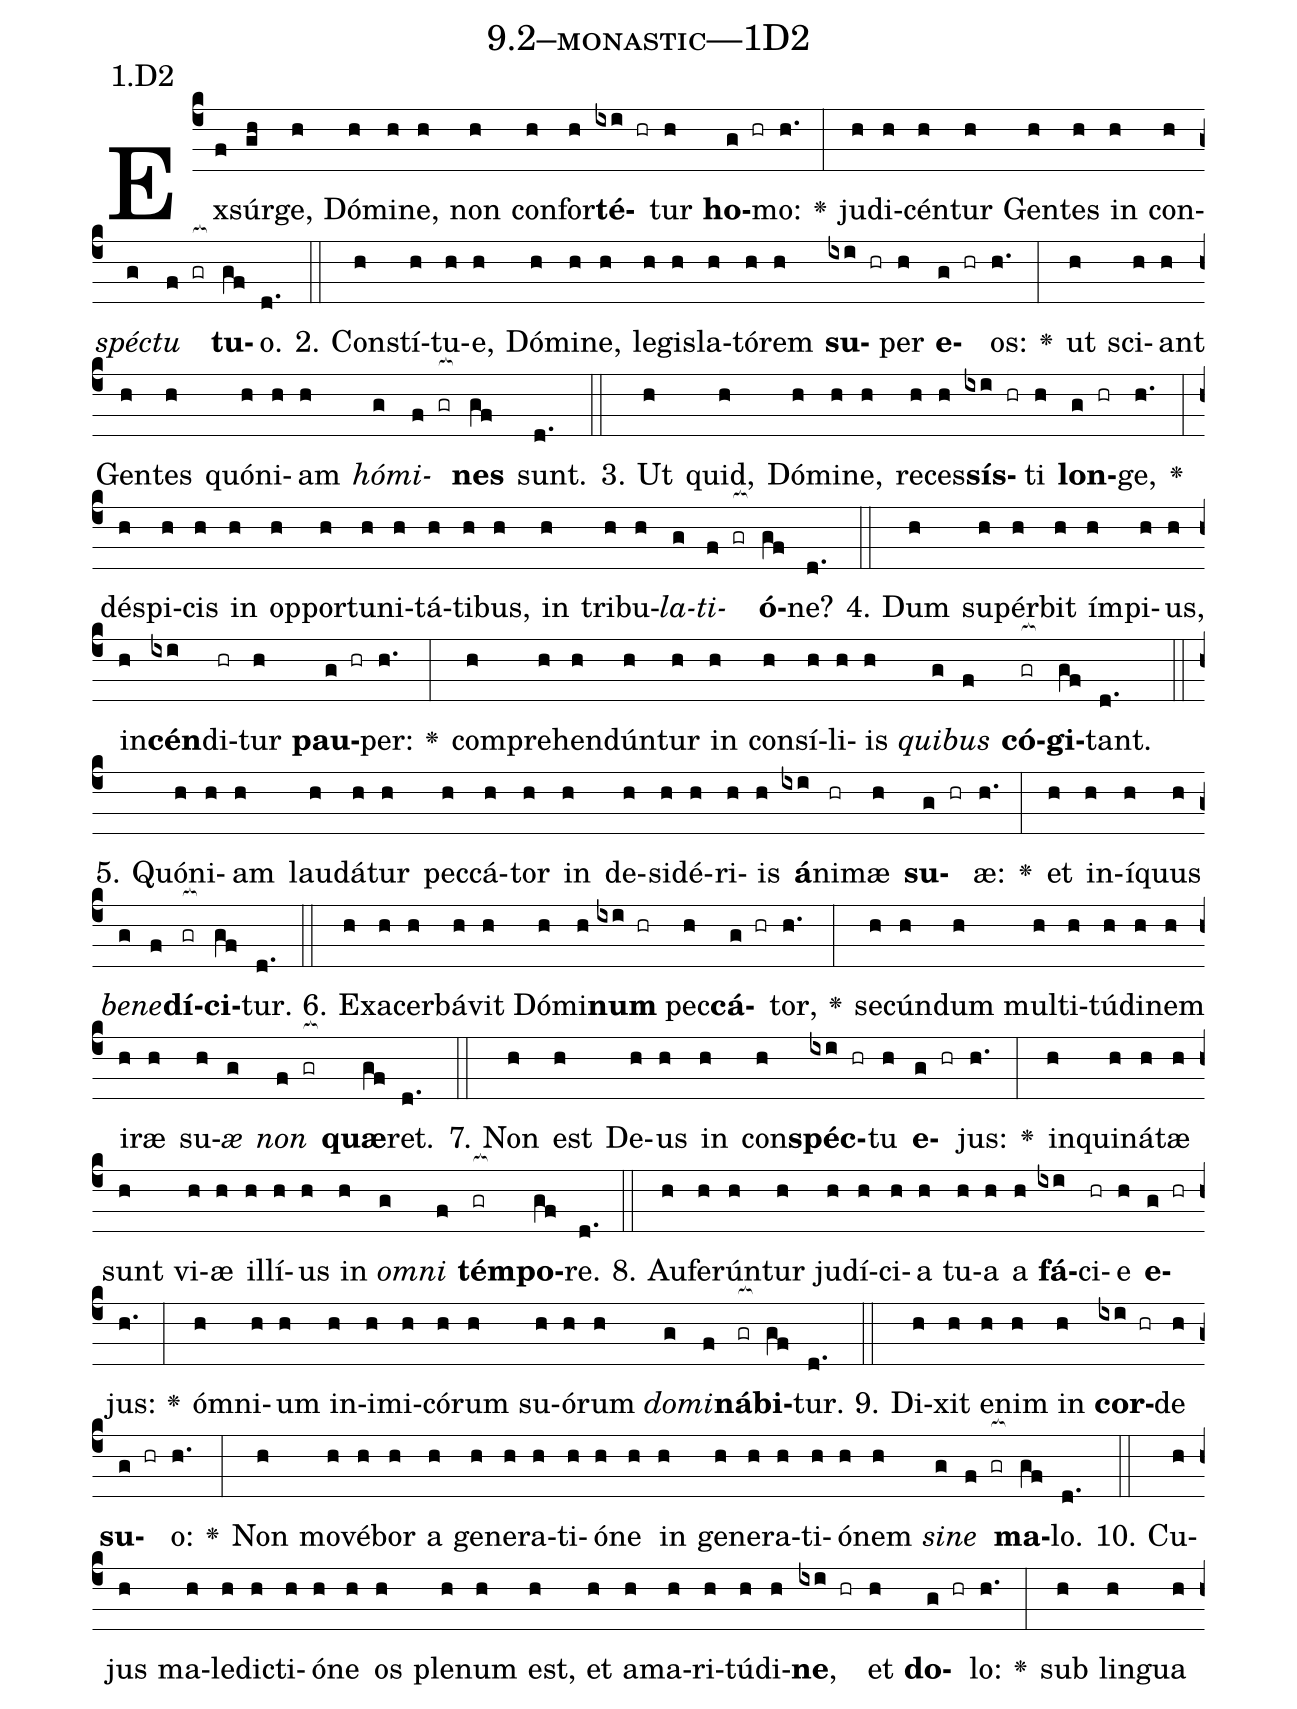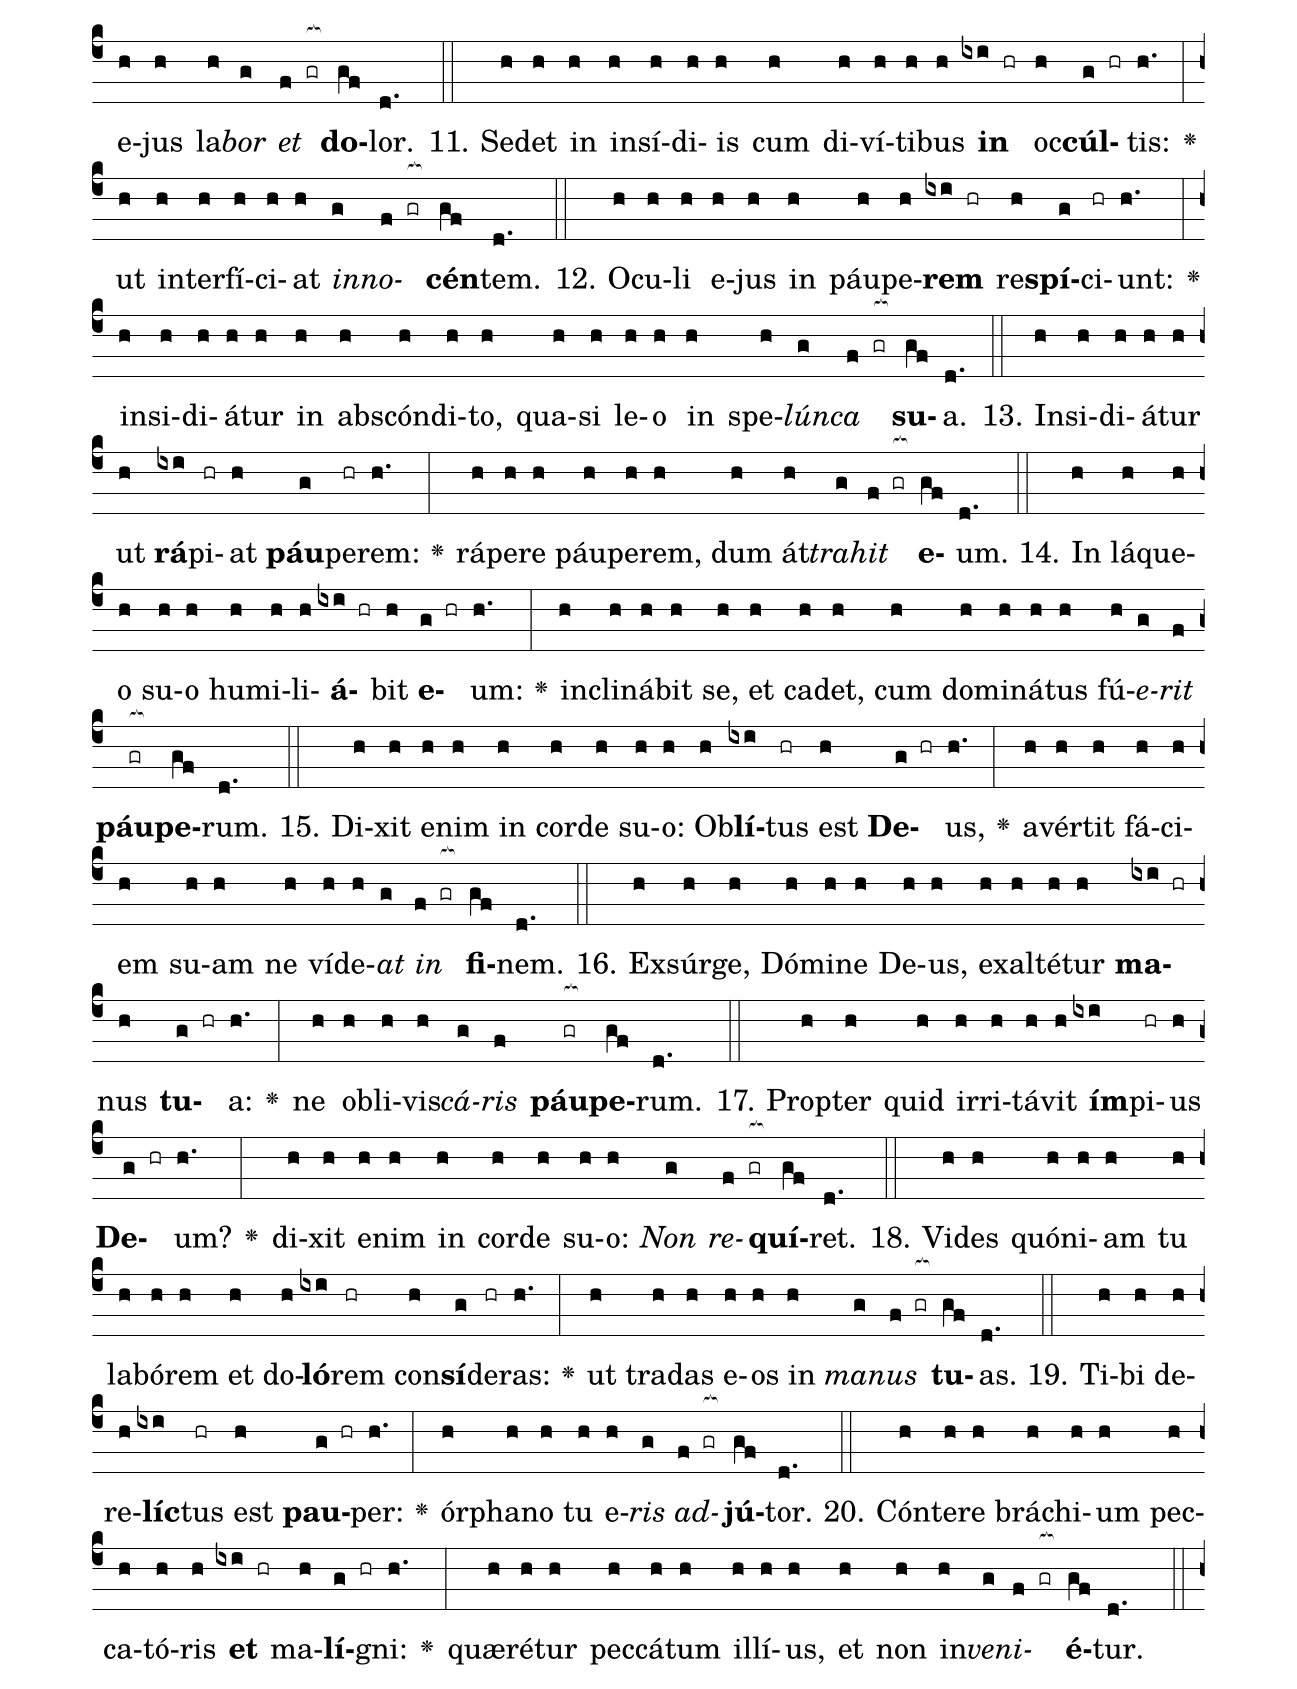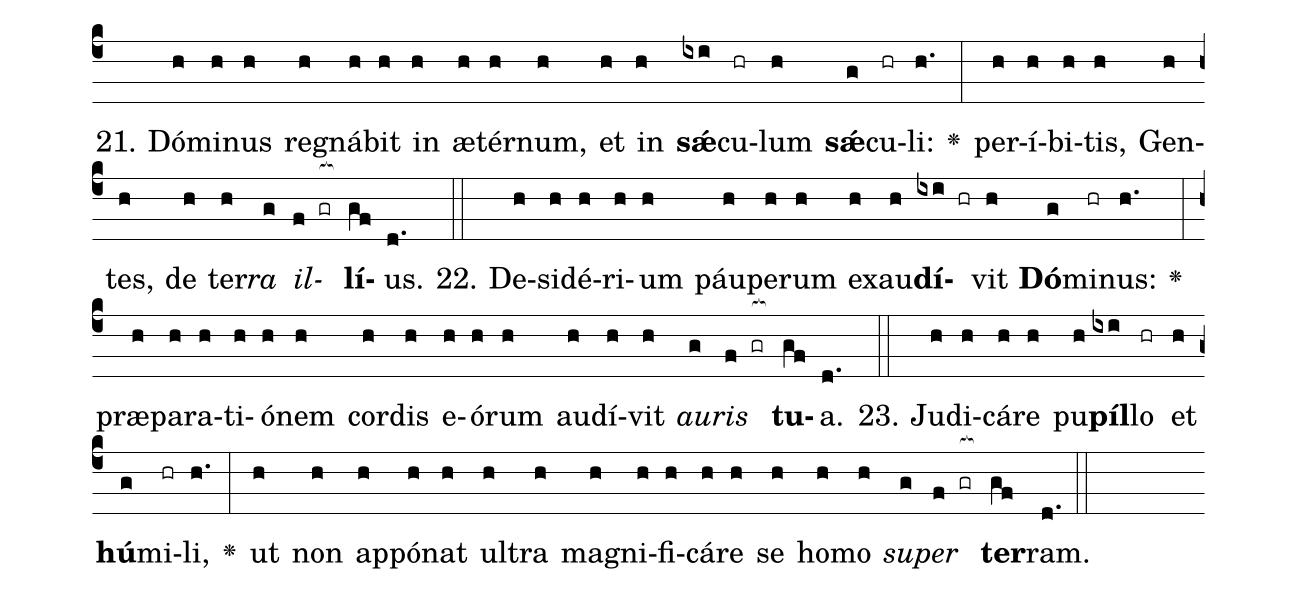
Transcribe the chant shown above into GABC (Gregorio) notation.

name: 9.2--monastic---1D2;
annotation: 1.D2;
%%
(c4)Ex(f)súr(gh)ge,(h) Dó(h)mi(h)ne,(h) non(h) con(h)for(h)<b>té</b>(ixi hr)tur(h) <b>ho</b>(g hr)mo:(h.) <v>\greheightstar</v>(:) ju(h)di(h)cén(h)tur(h) Gen(h)tes(h) in(h) con(h)<i>spéc</i>(g)<i>tu</i>(f gr[ocb:1{]) <b>tu</b>(gf[ocb:0}])o.(d.) (::)
2. Con(h)stí(h)tu(h)e,(h) Dó(h)mi(h)ne,(h) le(h)gis(h)la(h)tó(h)rem(h) <b>su</b>(ixi hr)per(h) <b>e</b>(g hr)os:(h.) <v>\greheightstar</v>(:) ut(h) sci(h)ant(h) Gen(h)tes(h) quón(h)i(h)am(h) <i>hó</i>(g)<i>mi</i>(f gr[ocb:1{])<b>nes</b>(gf[ocb:0}]) sunt.(d.) (::)
3. Ut(h) quid,(h) Dó(h)mi(h)ne,(h) re(h)ces(h)<b>sís</b>(ixi hr)ti(h) <b>lon</b>(g hr)ge,(h.) <v>\greheightstar</v>(:) dé(h)spi(h)cis(h) in(h) op(h)por(h)tu(h)ni(h)tá(h)ti(h)bus,(h) in(h) tri(h)bu(h)<i>la</i>(g)<i>ti</i>(f gr[ocb:1{])<b>ó</b>(gf[ocb:0}])ne?(d.) (::)
4. Dum(h) su(h)pér(h)bit(h) ím(h)pi(h)us,(h) in(h)<b>cén</b>(ixi)di(hr)tur(h) <b>pau</b>(g hr)per:(h.) <v>\greheightstar</v>(:) com(h)pre(h)hen(h)dún(h)tur(h) in(h) con(h)sí(h)li(h)is(h) <i>qui</i>(g)<i>bus</i>(f) <b>có</b>(gr[ocb:1{])<b>gi</b>(gf[ocb:0}])tant.(d.) (::)
5. Quón(h)i(h)am(h) lau(h)dá(h)tur(h) pec(h)cá(h)tor(h) in(h) de(h)si(h)dé(h)ri(h)is(h) <b>á</b>(ixi)ni(hr)mæ(h) <b>su</b>(g hr)æ:(h.) <v>\greheightstar</v>(:) et(h) in(h)í(h)quus(h) <i>be</i>(g)<i>ne</i>(f)<b>dí</b>(gr[ocb:1{])<b>ci</b>(gf[ocb:0}])tur.(d.) (::)
6. Ex(h)a(h)cer(h)bá(h)vit(h) Dó(h)mi(h)<b>num</b>(ixi hr) pec(h)<b>cá</b>(g hr)tor,(h.) <v>\greheightstar</v>(:) se(h)cún(h)dum(h) mul(h)ti(h)tú(h)di(h)nem(h) i(h)ræ(h) su(h)<i>æ</i>(g) <i>non</i>(f gr[ocb:1{]) <b>quæ</b>(gf[ocb:0}])ret.(d.) (::)
7. Non(h) est(h) De(h)us(h) in(h) con(h)<b>spéc</b>(ixi hr)tu(h) <b>e</b>(g hr)jus:(h.) <v>\greheightstar</v>(:) in(h)qui(h)ná(h)tæ(h) sunt(h) vi(h)æ(h) il(h)lí(h)us(h) in(h) <i>om</i>(g)<i>ni</i>(f) <b>tém</b>(gr[ocb:1{])<b>po</b>(gf[ocb:0}])re.(d.) (::)
8. Au(h)fe(h)rún(h)tur(h) ju(h)dí(h)ci(h)a(h) tu(h)a(h) a(h) <b>fá</b>(ixi)ci(hr)e(h) <b>e</b>(g hr)jus:(h.) <v>\greheightstar</v>(:) óm(h)ni(h)um(h) in(h)i(h)mi(h)có(h)rum(h) su(h)ó(h)rum(h) <i>do</i>(g)<i>mi</i>(f)<b>ná</b>(gr[ocb:1{])<b>bi</b>(gf[ocb:0}])tur.(d.) (::)
9. Di(h)xit(h) e(h)nim(h) in(h) <b>cor</b>(ixi hr)de(h) <b>su</b>(g hr)o:(h.) <v>\greheightstar</v>(:) Non(h) mo(h)vé(h)bor(h) a(h) ge(h)ne(h)ra(h)ti(h)ó(h)ne(h) in(h) ge(h)ne(h)ra(h)ti(h)ó(h)nem(h) <i>si</i>(g)<i>ne</i>(f gr[ocb:1{]) <b>ma</b>(gf[ocb:0}])lo.(d.) (::)
10. Cu(h)jus(h) ma(h)le(h)dic(h)ti(h)ó(h)ne(h) os(h) ple(h)num(h) est,(h) et(h) a(h)ma(h)ri(h)tú(h)di(h)<b>ne</b>,(ixi hr) et(h) <b>do</b>(g hr)lo:(h.) <v>\greheightstar</v>(:) sub(h) lin(h)gua(h) e(h)jus(h) la(h)<i>bor</i>(g) <i>et</i>(f gr[ocb:1{]) <b>do</b>(gf[ocb:0}])lor.(d.) (::)
11. Se(h)det(h) in(h) in(h)sí(h)di(h)is(h) cum(h) di(h)ví(h)ti(h)bus(h) <b>in</b>(ixi hr) oc(h)<b>cúl</b>(g hr)tis:(h.) <v>\greheightstar</v>(:) ut(h) in(h)ter(h)fí(h)ci(h)at(h) <i>in</i>(g)<i>no</i>(f gr[ocb:1{])<b>cén</b>(gf[ocb:0}])tem.(d.) (::)
12. O(h)cu(h)li(h) e(h)jus(h) in(h) páu(h)pe(h)<b>rem</b>(ixi hr) re(h)<b>spí</b>(g)ci(hr)unt:(h.) <v>\greheightstar</v>(:) in(h)si(h)di(h)á(h)tur(h) in(h) abs(h)cón(h)di(h)to,(h) qua(h)si(h) le(h)o(h) in(h) spe(h)<i>lún</i>(g)<i>ca</i>(f gr[ocb:1{]) <b>su</b>(gf[ocb:0}])a.(d.) (::)
13. In(h)si(h)di(h)á(h)tur(h) ut(h) <b>rá</b>(ixi)pi(hr)at(h) <b>páu</b>(g)pe(hr)rem:(h.) <v>\greheightstar</v>(:) rá(h)pe(h)re(h) páu(h)pe(h)rem,(h) dum(h) át(h)<i>tra</i>(g)<i>hit</i>(f gr[ocb:1{]) <b>e</b>(gf[ocb:0}])um.(d.) (::)
14. In(h) lá(h)que(h)o(h) su(h)o(h) hu(h)mi(h)li(h)<b>á</b>(ixi hr)bit(h) <b>e</b>(g hr)um:(h.) <v>\greheightstar</v>(:) in(h)cli(h)ná(h)bit(h) se,(h) et(h) ca(h)det,(h) cum(h) do(h)mi(h)ná(h)tus(h) fú(h)<i>e</i>(g)<i>rit</i>(f) <b>páu</b>(gr[ocb:1{])<b>pe</b>(gf[ocb:0}])rum.(d.) (::)
15. Di(h)xit(h) e(h)nim(h) in(h) cor(h)de(h) su(h)o:(h) Ob(h)<b>lí</b>(ixi)tus(hr) est(h) <b>De</b>(g hr)us,(h.) <v>\greheightstar</v>(:) a(h)vér(h)tit(h) fá(h)ci(h)em(h) su(h)am(h) ne(h) ví(h)de(h)<i>at</i>(g) <i>in</i>(f gr[ocb:1{]) <b>fi</b>(gf[ocb:0}])nem.(d.) (::)
16. Ex(h)súr(h)ge,(h) Dó(h)mi(h)ne(h) De(h)us,(h) ex(h)al(h)té(h)tur(h) <b>ma</b>(ixi hr)nus(h) <b>tu</b>(g hr)a:(h.) <v>\greheightstar</v>(:) ne(h) ob(h)li(h)vis(h)<i>cá</i>(g)<i>ris</i>(f) <b>páu</b>(gr[ocb:1{])<b>pe</b>(gf[ocb:0}])rum.(d.) (::)
17. Prop(h)ter(h) quid(h) ir(h)ri(h)tá(h)vit(h) <b>ím</b>(ixi)pi(hr)us(h) <b>De</b>(g hr)um?(h.) <v>\greheightstar</v>(:) di(h)xit(h) e(h)nim(h) in(h) cor(h)de(h) su(h)o:(h) <i>Non</i>(g) <i>re</i>(f gr[ocb:1{])<b>quí</b>(gf[ocb:0}])ret.(d.) (::)
18. Vi(h)des(h) quón(h)i(h)am(h) tu(h) la(h)bó(h)rem(h) et(h) do(h)<b>ló</b>(ixi)rem(hr) con(h)<b>sí</b>(g)de(hr)ras:(h.) <v>\greheightstar</v>(:) ut(h) tra(h)das(h) e(h)os(h) in(h) <i>ma</i>(g)<i>nus</i>(f gr[ocb:1{]) <b>tu</b>(gf[ocb:0}])as.(d.) (::)
19. Ti(h)bi(h) de(h)re(h)<b>líc</b>(ixi)tus(hr) est(h) <b>pau</b>(g hr)per:(h.) <v>\greheightstar</v>(:) ór(h)pha(h)no(h) tu(h) e(h)<i>ris</i>(g) <i>ad</i>(f gr[ocb:1{])<b>jú</b>(gf[ocb:0}])tor.(d.) (::)
20. Cón(h)te(h)re(h) brá(h)chi(h)um(h) pec(h)ca(h)tó(h)ris(h) <b>et</b>(ixi hr) ma(h)<b>lí</b>(g hr)gni:(h.) <v>\greheightstar</v>(:) quæ(h)ré(h)tur(h) pec(h)cá(h)tum(h) il(h)lí(h)us,(h) et(h) non(h) in(h)<i>ve</i>(g)<i>ni</i>(f gr[ocb:1{])<b>é</b>(gf[ocb:0}])tur.(d.) (::)
21. Dó(h)mi(h)nus(h) re(h)gná(h)bit(h) in(h) æ(h)tér(h)num,(h) et(h) in(h) <b>sǽ</b>(ixi)cu(hr)lum(h) <b>sǽ</b>(g)cu(hr)li:(h.) <v>\greheightstar</v>(:) per(h)í(h)bi(h)tis,(h) Gen(h)tes,(h) de(h) ter(h)<i>ra</i>(g) <i>il</i>(f gr[ocb:1{])<b>lí</b>(gf[ocb:0}])us.(d.) (::)
22. De(h)si(h)dé(h)ri(h)um(h) páu(h)pe(h)rum(h) ex(h)au(h)<b>dí</b>(ixi hr)vit(h) <b>Dó</b>(g)mi(hr)nus:(h.) <v>\greheightstar</v>(:) præ(h)pa(h)ra(h)ti(h)ó(h)nem(h) cor(h)dis(h) e(h)ó(h)rum(h) au(h)dí(h)vit(h) <i>au</i>(g)<i>ris</i>(f gr[ocb:1{]) <b>tu</b>(gf[ocb:0}])a.(d.) (::)
23. Ju(h)di(h)cá(h)re(h) pu(h)<b>píl</b>(ixi)lo(hr) et(h) <b>hú</b>(g)mi(hr)li,(h.) <v>\greheightstar</v>(:) ut(h) non(h) ap(h)pó(h)nat(h) ul(h)tra(h) ma(h)gni(h)fi(h)cá(h)re(h) se(h) ho(h)mo(h) <i>su</i>(g)<i>per</i>(f gr[ocb:1{]) <b>ter</b>(gf[ocb:0}])ram.(d.) (::)
